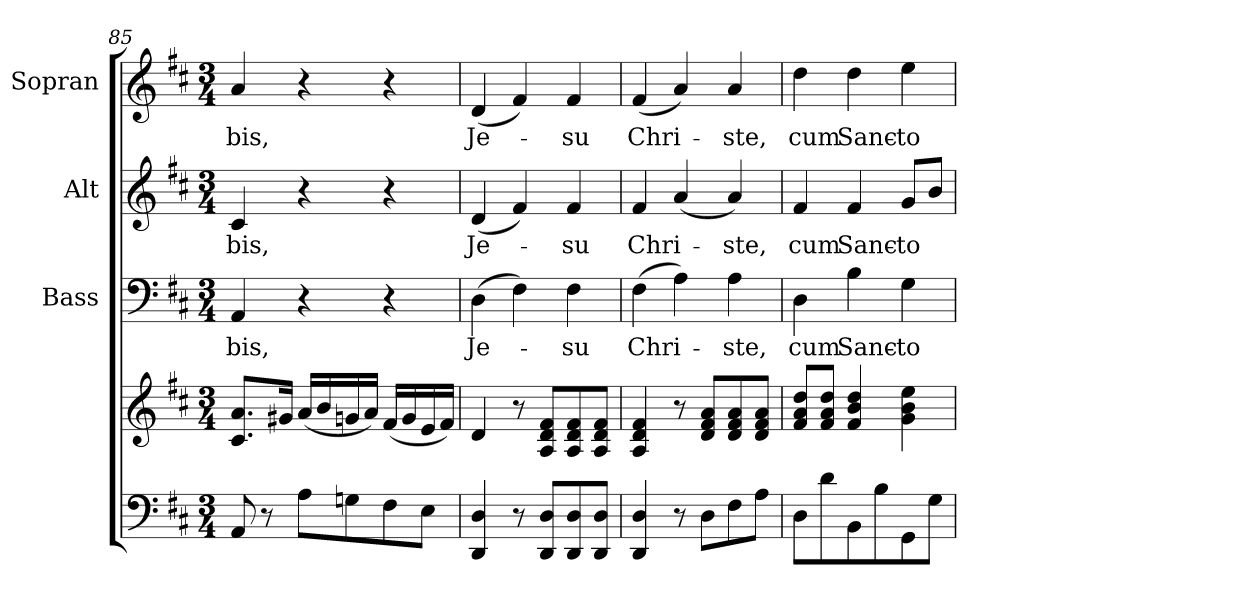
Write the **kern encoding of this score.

**kern	**kern	**kern	**text	**kern	**text	**kern	**text
*part4	*part4	*part3	*part3	*part2	*part2	*part1	*part1
*staff5	*staff4	*staff3	*staff3	*staff2	*staff2	*staff1	*staff1
*	*	*I"Bass	*	*I"Alt	*	*I"Sopran	*
*	*	*I'B.	*	*I'A.	*	*I'S.	*
*clefF4	*clefG2	*clefF4	*	*clefG2	*	*clefG2	*
*k[f#c#]	*k[f#c#]	*k[f#c#]	*	*k[f#c#]	*	*k[f#c#]	*
*D:	*D:	*D:	*	*D:	*	*D:	*
*M3/4	*M3/4	*M3/4	*	*M3/4	*	*M3/4	*
=85	=85	=85	=85	=85	=85	=85	=85
!	!	!	!LO:LY:b	!	!LO:LY:b	!	!LO:LY:b
8AA/	8.c#/ 8.a/L	4AA/	-bis,	4c#/	-bis,	4a/	-bis,
8r	.	.	.	.	.	.	.
.	16g#X/Jk	.	.	.	.	.	.
8A\L	(<16a/LL	4r	.	4r	.	4r	.
.	16b/	.	.	.	.	.	.
8Gn\	16gn/	.	.	.	.	.	.
.	16a/JJ)	.	.	.	.	.	.
8F#\	(<16f#/LL	4r	.	4r	.	4r	.
.	16g/	.	.	.	.	.	.
8E\J	16e/	.	.	.	.	.	.
.	16f#/JJ)	.	.	.	.	.	.
!!LO:PB:g=z
=86	=86	=86	=86	=86	=86	=86	=86
!	!	!	!LO:LY:b	!	!LO:LY:b	!	!LO:LY:b
4DD/ 4D/	4d/	(>4D\	Je-	(<4d/	Je-	(<4d/	Je-
8r	8r	4F#\)	.	4f#/)	.	4f#/)	.
8DD/ 8D/L	8A/ 8d/ 8f#/L	.	.	.	.	.	.
!	!	!	!LO:LY:b	!	!LO:LY:b	!	!LO:LY:b
8DD/ 8D/	8A/ 8d/ 8f#/	4F#\	-su	4f#/	-su	4f#/	-su
8DD/ 8D/J	8A/ 8d/ 8f#/J	.	.	.	.	.	.
=87	=87	=87	=87	=87	=87	=87	=87
!	!	!	!LO:LY:b	!	!LO:LY:b	!	!LO:LY:b
4DD/ 4D/	4A/ 4d/ 4f#/	(>4F#\	Chri-	4f#/	Chri-	(<4f#/	Chri-
8r	8r	4A\)	.	(<4a/	.	4a/)	.
8D\L	8d/ 8f#/ 8a/L	.	.	.	.	.	.
!	!	!	!LO:LY:b	!	!LO:LY:b	!	!LO:LY:b
8F#\	8d/ 8f#/ 8a/	4A\	-ste,	4a/)	-ste,	4a/	-ste,
8A\J	8d/ 8f#/ 8a/J	.	.	.	.	.	.
=88	=88	=88	=88	=88	=88	=88	=88
!	!	!	!LO:LY:b	!	!LO:LY:b	!	!LO:LY:b
8D\L	8f#/ 8a/ 8dd/L	4D\	cum	4f#/	cum	4dd\	cum
8d\	8f#/ 8a/ 8dd/J	.	.	.	.	.	.
!	!	!	!LO:LY:b	!	!LO:LY:b	!	!LO:LY:b
8BB\	4f#/ 4b/ 4dd/	4B\	Sanc-	4f#/	Sanc-	4dd\	Sanc-
8B\	.	.	.	.	.	.	.
!	!	!	!LO:LY:b	!	!LO:LY:b	!	!LO:LY:b
8GG\	4g\ 4b\ 4ee\	4G\	-to	8g/L	-to	4ee\	-to
8G\J	.	.	.	8b/J	.	.	.
=	=	=	=	=	=	=	=
*-	*-	*-	*-	*-	*-	*-	*-
